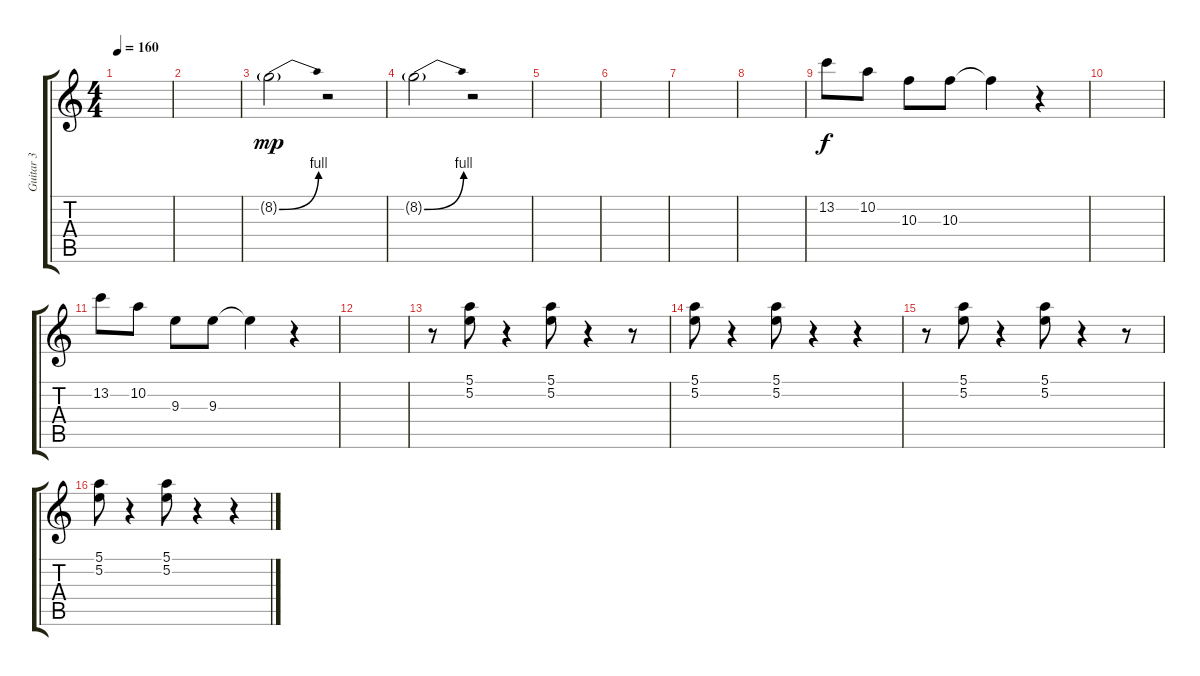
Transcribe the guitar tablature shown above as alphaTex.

\track ("Guitar 3" "Guitar 3") {instrument distortionguitar}
\staff {score tabs}
\tuning (E4 B3 G3 D3 A2 E2) {hide}
\ts (4 4)
\tempo 160
\clef g2
\ks c
|
|
8.2{be (bend 0 0 60 4) g}.2{dy mp} r.2 |
8.2{be (bend 0 0 60 4) g}.2 r.2 |
|
|
|
|
13.2.8{dy f} 10.2.8 10.3.8 10.3.8 10.3{t}.4 r.4 |
|
13.2.8 10.2.8 9.3.8 9.3.8 9.3{t}.4 r.4 |
|
r.8 (5.1 5.2).8 r.4 (5.1 5.2).8 r.4 r.8 |
(5.1 5.2).8 r.4 (5.1 5.2).8 r.4 r.4 |
r.8 (5.1 5.2).8 r.4 (5.1 5.2).8 r.4 r.8 |
(5.1 5.2).8 r.4 (5.1 5.2).8 r.4 r.4
